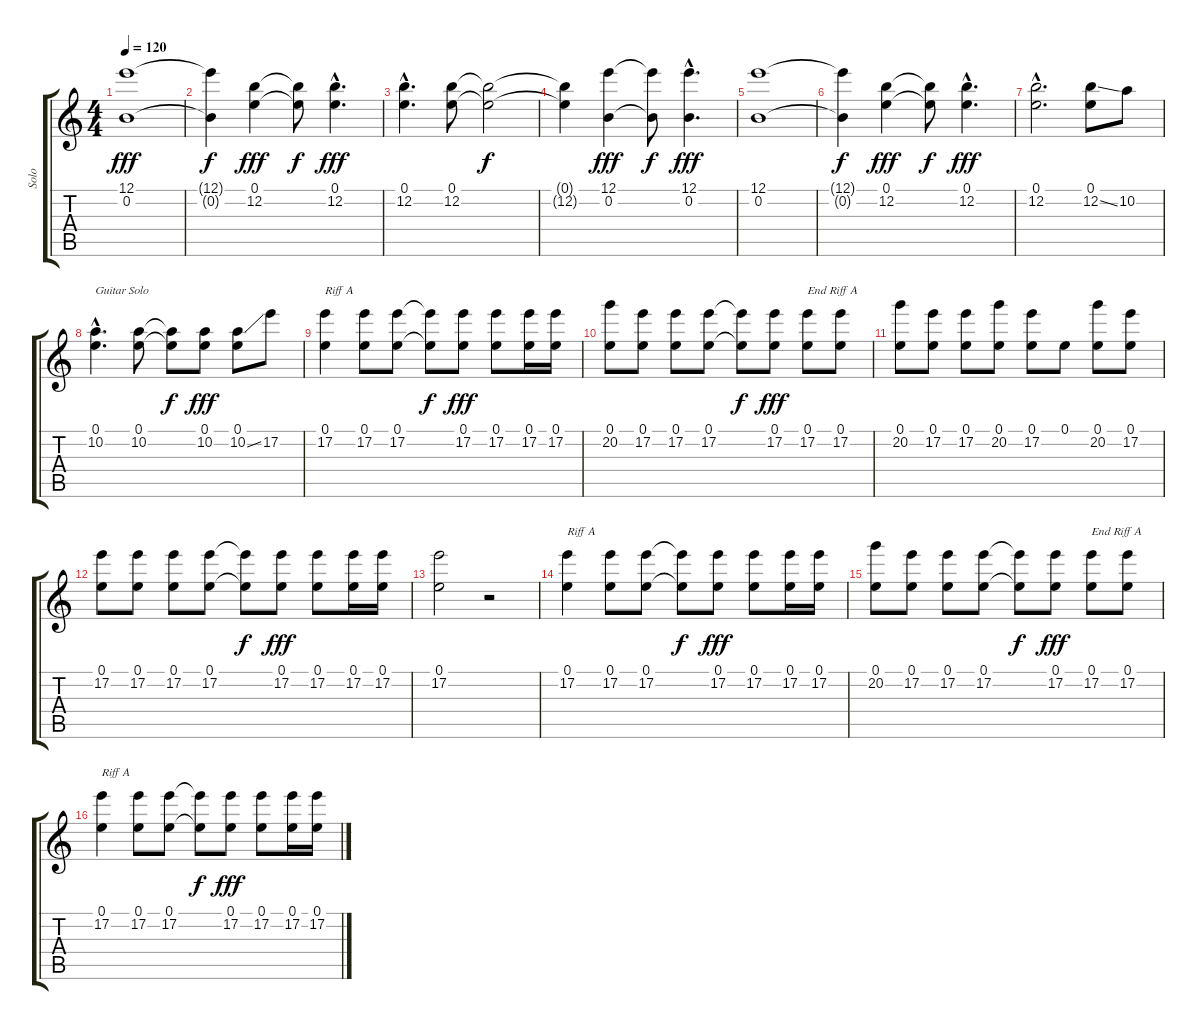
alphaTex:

\track ("Solo" "Solo") {instrument overdrivenguitar}
\staff {score tabs}
\tuning (E4 B3 G3 D3 A2 E2) {hide}
\ts (4 4)
\tempo 120
\clef g2
\ks c
(12.1 0.2).1{dy fff} |
(12.1{t} 0.2{t}).4{dy f} (0.1 12.2).4{dy fff} (0.1{t} 12.2{t}).8{dy f} (0.1{hac} 12.2{hac}).4{d dy fff} |
(0.1{hac} 12.2{hac}).4{d} (0.1 12.2).8 (0.1{t} 12.2{t}).2{dy f} |
(0.1{t} 12.2{t}).4 (12.1 0.2).4{dy fff} (12.1{t} 0.2{t}).8{dy f} (12.1{hac} 0.2{hac}).4{d dy fff} |
(12.1 0.2).1 |
(12.1{t} 0.2{t}).4{dy f} (0.1 12.2).4{dy fff} (0.1{t} 12.2{t}).8{dy f} (0.1{hac} 12.2{hac}).4{d dy fff} |
(0.1{hac} 12.2{hac}).2{d} (0.1 12.2{ss}).8 10.2.8 |
(0.1{hac} 10.2{hac}).4{d txt "Guitar Solo"} (0.1 10.2).8 (0.1{t} 10.2{t}).8{dy f} (0.1 10.2).8{dy fff} (0.1 10.2{ss}).8 17.2.8 |
(0.1 17.2).4{txt "Riff A"} (0.1 17.2).8 (0.1 17.2).8 (0.1{t} 17.2{t}).8{dy f} (0.1 17.2).8{dy fff} (0.1 17.2).8 (0.1 17.2).16 (0.1 17.2).16 |
(0.1 20.2).8 (0.1 17.2).8 (0.1 17.2).8 (0.1 17.2).8 (0.1{t} 17.2{t}).8{dy f} (0.1 17.2).8{dy fff} (0.1 17.2).8{txt "End Riff A"} (0.1 17.2).8 |
(0.1 20.2).8 (0.1 17.2).8 (0.1 17.2).8 (0.1 20.2).8 (0.1 17.2).8 0.1.8 (0.1 20.2).8 (0.1 17.2).8 |
(0.1 17.2).8 (0.1 17.2).8 (0.1 17.2).8 (0.1 17.2).8 (0.1{t} 17.2{t}).8{dy f} (0.1 17.2).8{dy fff} (0.1 17.2).8 (0.1 17.2).16 (0.1 17.2).16 |
(0.1 17.2).2 r.2 |
(0.1 17.2).4{txt "Riff A" volume 0} (0.1 17.2).8{volume 3} (0.1 17.2).8 (0.1{t} 17.2{t}).8{dy f} (0.1 17.2).8{dy fff} (0.1 17.2).8 (0.1 17.2).16 (0.1 17.2).16 |
(0.1 20.2).8 (0.1 17.2).8 (0.1 17.2).8 (0.1 17.2).8 (0.1{t} 17.2{t}).8{dy f} (0.1 17.2).8{dy fff} (0.1 17.2).8{txt "End Riff A"} (0.1 17.2).8 |
(0.1 17.2).4{txt "Riff A" volume 6} (0.1 17.2).8 (0.1 17.2).8 (0.1{t} 17.2{t}).8{dy f} (0.1 17.2).8{dy fff} (0.1 17.2).8 (0.1 17.2).16 (0.1 17.2).16
